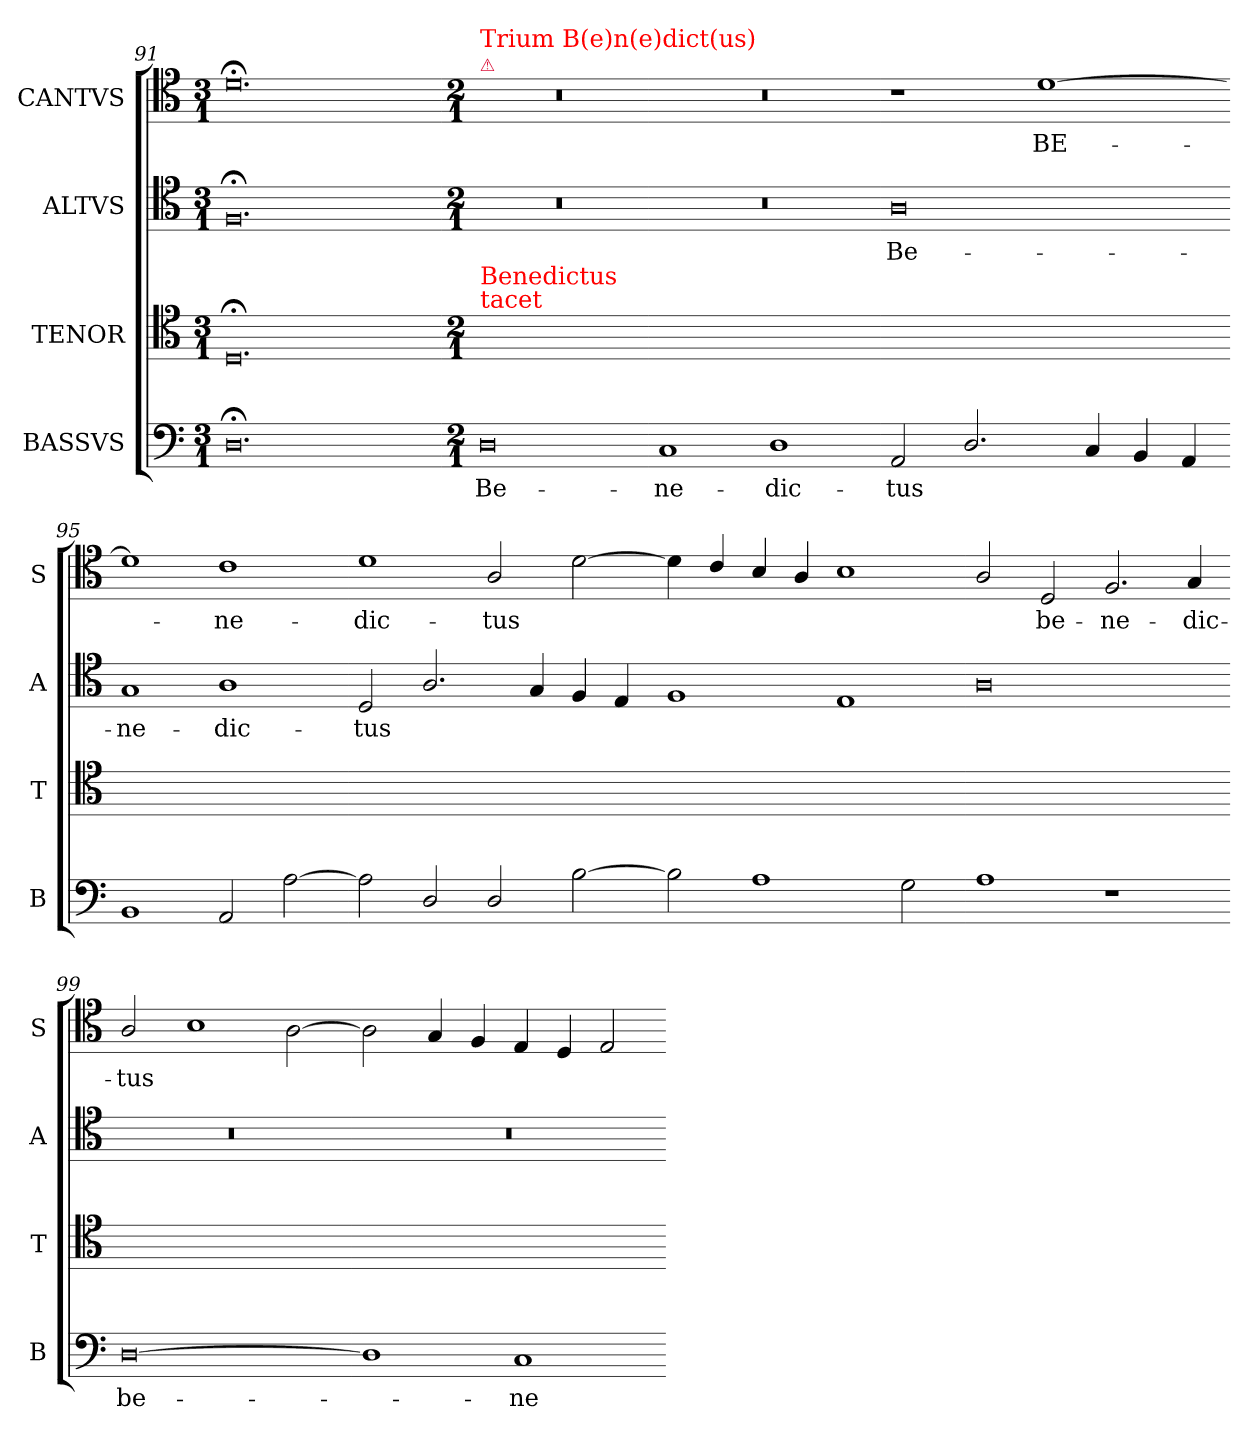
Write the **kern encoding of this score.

**kern	**text	**kern	**kern	**text	**kern	**text
*part4	*part4	*part3	*part2	*part2	*part1	*part1
*staff4	*staff4	*staff3	*staff2	*staff2	*staff1	*staff1
*I"BASSVS	*	*I"TENOR	*I"ALTVS	*	*I"CANTVS	*
*I'B	*	*I'T	*I'A	*	*I'S	*
*clefF4	*	*clefC4	*clefC4	*	*clefC4	*
*k[]	*	*k[]	*k[]	*	*k[]	*
*D:dor	*	*D:dor	*D:dor	*	*D:dor	*
*M3/1	*	*M3/1	*M3/1	*	*M3/1	*
=91	=91	=91	=91	=91	=91	=91
0.D;\	.	0.D;<	0.F;<	.	0.d;	.
=92-	=92-	=92-	=92-	=92-	=92-	=92-
*M2/1	*	*M2/1	*M2/1	*	*M2/1	*
!	!	!	!	!	!LO:TX:a:color=crimson:t=⚠	!
!	!	!	!	!	!LO:TX:a:color=red:t=Trium B(e)n(e)dict(us)	!
!	!	!LO:TX:a:color=red:t=Benedictus\ntacet	!	!	!	!
0D	Be-	0ryy	0r	.	0r	.
=93-	=93-	=93-	=93-	=93-	=93-	=93-
1C	-ne-	0ryy	0r	.	0r	.
1D	-dic-	.	.	.	.	.
=94-	=94-	=94-	=94-	=94-	=94-	=94-
2AA/	-tus	0ryy	0A	Be-	1r	.
2.D/	.	.	.	.	.	.
.	.	.	.	.	[1d	BE-
4C/	.	.	.	.	.	.
4BB/	.	.	.	.	.	.
4AA/	.	.	.	.	.	.
=95-	=95-	=95-	=95-	=95-	=95-	=95-
1BB	.	0ryy	1G	-ne-	1d]	.
2AA/	.	.	1A	-dic-	1c	-ne-
[2A\	.	.	.	.	.	.
=96-	=96-	=96-	=96-	=96-	=96-	=96-
2A\]	.	0ryy	2D/	-tus	1d	-dic-
2D/	.	.	2.A/	.	.	.
2D/	.	.	.	.	2A/	-tus
.	.	.	4G/	.	.	.
[2B\	.	.	4F/	.	[2d\	.
.	.	.	4E/	.	.	.
=97-	=97-	=97-	=97-	=97-	=97-	=97-
2B\]	.	0ryy	1F	.	4d\]	.
.	.	.	.	.	4c/	.
1A	.	.	.	.	4B/	.
.	.	.	.	.	4A/	.
.	.	.	1E	.	1B	.
2G\	.	.	.	.	.	.
=98-	=98-	=98-	=98-	=98-	=98-	=98-
1A	.	0ryy	0A	.	2A/	.
.	.	.	.	.	2D/	be-
1r	.	.	.	.	2.F/	-ne-
.	.	.	.	.	4G/	-dic-
=99-	=99-	=99-	=99-	=99-	=99-	=99-
[0D	be-	0ryy	0r	.	2A/	-tus
.	.	.	.	.	1B	.
.	.	.	.	.	[2A\	.
=100-	=100-	=100-	=100-	=100-	=100-	=100-
1D]	.	0ryy	0r	.	2A\]	.
.	.	.	.	.	4G/	.
.	.	.	.	.	4F/	.
1C	-ne-	.	.	.	4E/	.
.	.	.	.	.	4D/	.
.	.	.	.	.	2E/	.
=-	=-	=-	=-	=-	=-	=-
*-	*-	*-	*-	*-	*-	*-
